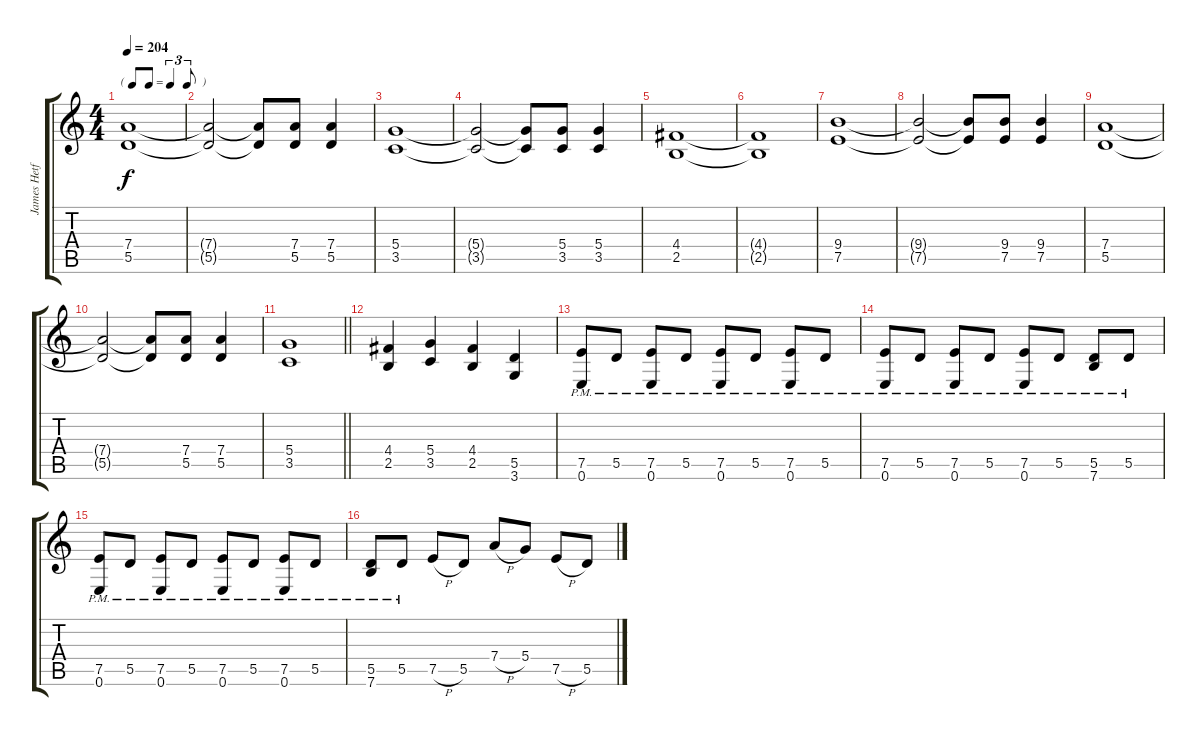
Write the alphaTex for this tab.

\track ("James Hetfield" "James Hetf") {instrument distortionguitar}
\staff {score tabs}
\tuning (E4 B3 G3 D3 A2 E2) {hide}
\ts (4 4)
\tf triplet8th
\tempo 204
\clef g2
\ks c
(7.4 5.5).1{dy f} |
(7.4{t} 5.5{t}).2 (7.4{t} 5.5{t}).8 (7.4 5.5).8 (7.4 5.5).4 |
(5.4 3.5).1 |
(5.4{t} 3.5{t}).2 (5.4{t} 3.5{t}).8 (5.4 3.5).8 (5.4 3.5).4 |
(4.4 2.5).1 |
(4.4{t} 2.5{t}).1 |
(9.4 7.5).1 |
(9.4{t} 7.5{t}).2 (9.4{t} 7.5{t}).8 (9.4 7.5).8 (9.4 7.5).4 |
(7.4 5.5).1 |
(7.4{t} 5.5{t}).2 (7.4{t} 5.5{t}).8 (7.4 5.5).8 (7.4 5.5).4 |
\barLineRight lightlight
(5.4 3.5).1 |
(4.4 2.5).4 (5.4 3.5).4 (4.4 2.5).4 (5.5 3.6).4 |
(7.5{pm} 0.6{pm}).8 5.5{pm}.8 (7.5{pm} 0.6{pm}).8 5.5{pm}.8 (7.5{pm} 0.6{pm}).8 5.5{pm}.8 (7.5{pm} 0.6{pm}).8 5.5{pm}.8 |
(7.5{pm} 0.6{pm}).8 5.5{pm}.8 (7.5{pm} 0.6{pm}).8 5.5{pm}.8 (7.5{pm} 0.6{pm}).8 5.5{pm}.8 (5.5{pm} 7.6{pm}).8 5.5{pm}.8 |
(7.5{pm} 0.6{pm}).8 5.5{pm}.8 (7.5{pm} 0.6{pm}).8 5.5{pm}.8 (7.5{pm} 0.6{pm}).8 5.5{pm}.8 (7.5{pm} 0.6{pm}).8 5.5{pm}.8 |
(5.5{pm} 7.6{pm}).8 5.5{pm}.8 7.5{h}.8 5.5.8 7.4{h}.8 5.4.8 7.5{h}.8 5.5.8
